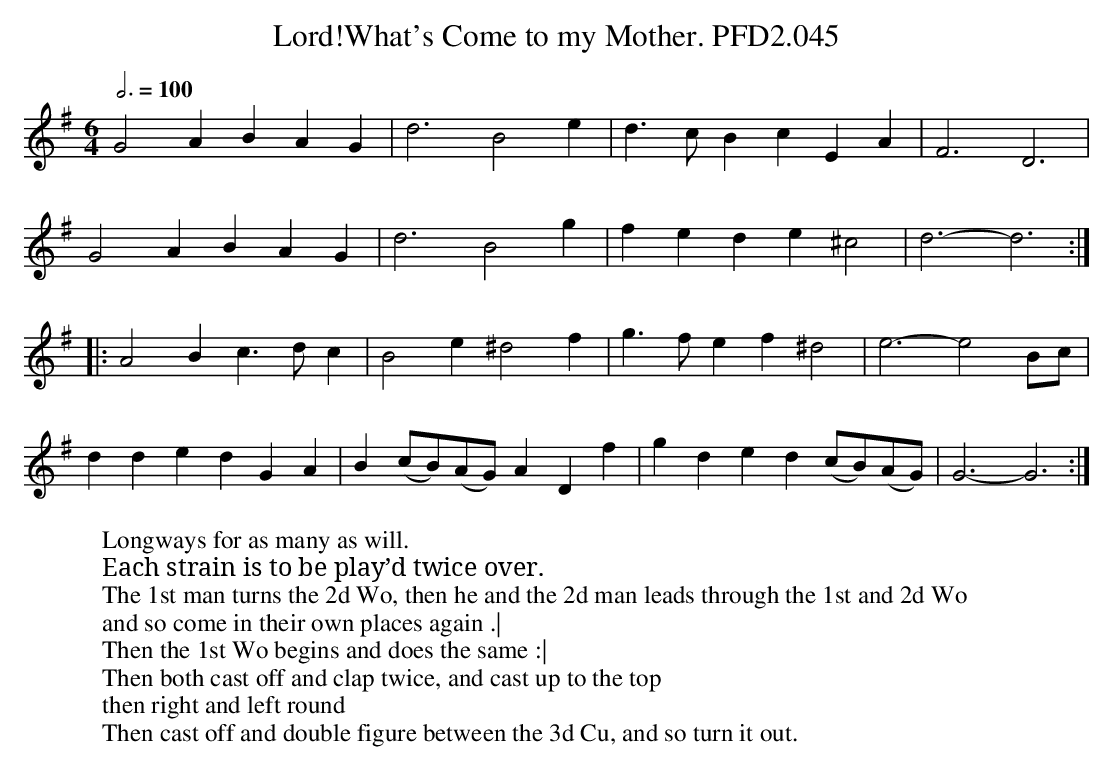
X:1
T:Lord!What's Come to my Mother. PFD2.045
M:6/4
L:1/4
Q:3/4=100
W:Longways for as many as will.
W:Each strain is to be play’d twice over.
W:The 1st man turns the 2d Wo, then he and the 2d man leads through the 1st and 2d Wo
W:and so come in their own places again .|
W:Then the 1st Wo begins and does the same :|
W:Then both cast off and clap twice, and cast up to the top
W:then right and left round
W:Then cast off and double figure between the 3d Cu, and so turn it out.
K:G
G2A BAG|d3 B2e|d>cB cEA|F3 D3|
G2A BAG|d3 B2g|fed e^c2|d3-d3:|
|:A2B c>dc|B2e ^d2f|g>fe f^d2|e3-e2B/c/|
dde dGA|B(c/B/)(A/G/) ADf|gde d(c/B/)(A/G/)|G3-G3:|
